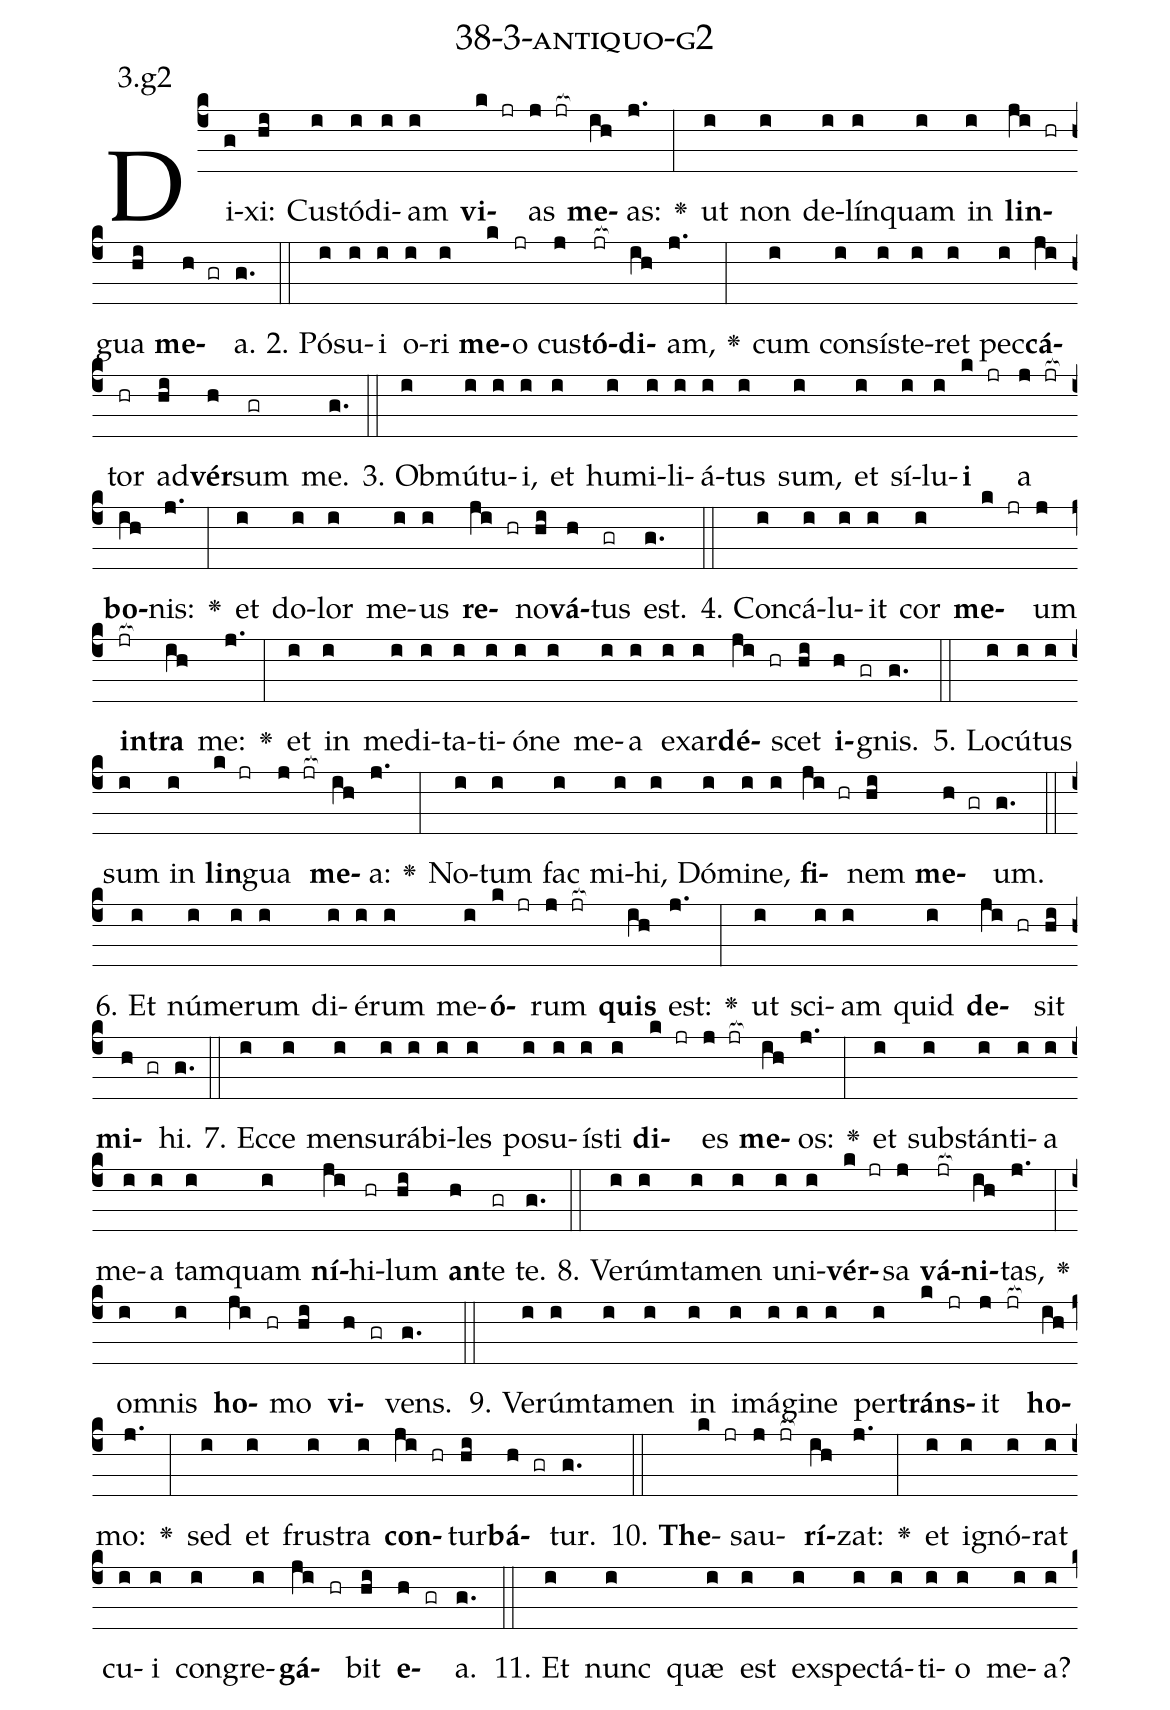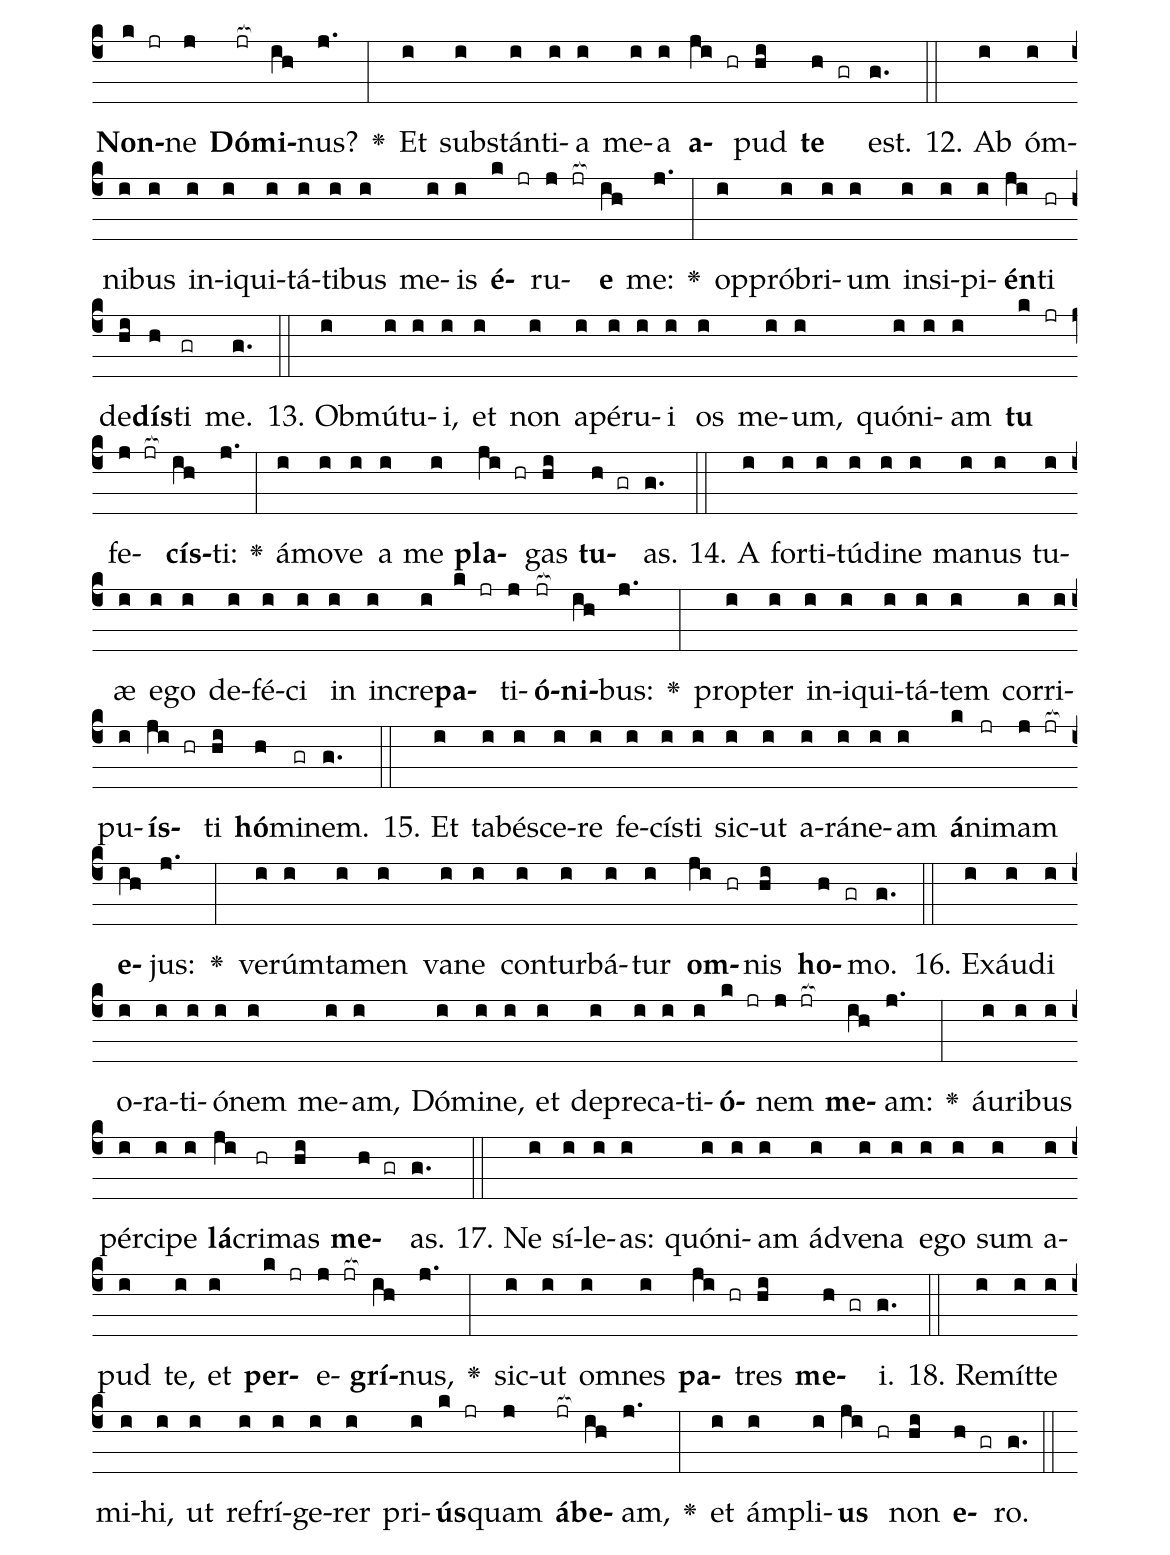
name: 38-3-antiquo-g2;
annotation: 3.g2;
%%
(c4)Di(g)xi:(hi) Cus(i)tó(i)di(i)am(i) <b>vi</b>(k jr)as(j jr[ocb:1{]) <b>me</b>(ih[ocb:0}])as:(j.) <v>\greheightstar</v>(:) ut(i) non(i) de(i)lín(i)quam(i) in(i) <b>lin</b>(ji hr)gua(hi) <b>me</b>(h gr)a.(g.) (::)
2. Pó(i)su(i)i(i) o(i)ri(i) <b>me</b>(k)o(jr) cus(j)<b>tó</b>(jr[ocb:1{])<b>di</b>(ih[ocb:0}])am,(j.) <v>\greheightstar</v>(:) cum(i) con(i)sís(i)te(i)ret(i) pec(i)<b>cá</b>(ji)tor(hr) ad(hi)<b>vér</b>(h)sum(gr) me.(g.) (::)
3. Ob(i)mú(i)tu(i)i,(i) et(i) hu(i)mi(i)li(i)á(i)tus(i) sum,(i) et(i) sí(i)lu(i)<b>i</b>(k jr) a(j jr[ocb:1{]) <b>bo</b>(ih[ocb:0}])nis:(j.) <v>\greheightstar</v>(:) et(i) do(i)lor(i) me(i)us(i) <b>re</b>(ji hr)no(hi)<b>vá</b>(h)tus(gr) est.(g.) (::)
4. Con(i)cá(i)lu(i)it(i) cor(i) <b>me</b>(k jr)um(j) <b>in</b>(jr[ocb:1{])<b>tra</b>(ih[ocb:0}]) me:(j.) <v>\greheightstar</v>(:) et(i) in(i) me(i)di(i)ta(i)ti(i)ó(i)ne(i) me(i)a(i) ex(i)ar(i)<b>dé</b>(ji hr)scet(hi) <b>i</b>(h gr)gnis.(g.) (::)
5. Lo(i)cú(i)tus(i) sum(i) in(i) <b>lin</b>(k jr)gua(j jr[ocb:1{]) <b>me</b>(ih[ocb:0}])a:(j.) <v>\greheightstar</v>(:) No(i)tum(i) fac(i) mi(i)hi,(i) Dó(i)mi(i)ne,(i) <b>fi</b>(ji hr)nem(hi) <b>me</b>(h gr)um.(g.) (::)
6. Et(i) nú(i)me(i)rum(i) di(i)é(i)rum(i) me(i)<b>ó</b>(k jr)rum(j jr[ocb:1{]) <b>quis</b>(ih[ocb:0}]) est:(j.) <v>\greheightstar</v>(:) ut(i) sci(i)am(i) quid(i) <b>de</b>(ji hr)sit(hi) <b>mi</b>(h gr)hi.(g.) (::)
7. Ec(i)ce(i) men(i)su(i)rá(i)bi(i)les(i) po(i)su(i)ís(i)ti(i) <b>di</b>(k jr)es(j jr[ocb:1{]) <b>me</b>(ih[ocb:0}])os:(j.) <v>\greheightstar</v>(:) et(i) sub(i)stán(i)ti(i)a(i) me(i)a(i) tam(i)quam(i) <b>ní</b>(ji)hi(hr)lum(hi) <b>an</b>(h)te(gr) te.(g.) (::)
8. Ve(i)rúm(i)ta(i)men(i) u(i)ni(i)<b>vér</b>(k jr)sa(j) <b>vá</b>(jr[ocb:1{])<b>ni</b>(ih[ocb:0}])tas,(j.) <v>\greheightstar</v>(:) om(i)nis(i) <b>ho</b>(ji hr)mo(hi) <b>vi</b>(h gr)vens.(g.) (::)
9. Ve(i)rúm(i)ta(i)men(i) in(i) i(i)má(i)gi(i)ne(i) per(i)<b>tráns</b>(k jr)it(j jr[ocb:1{]) <b>ho</b>(ih[ocb:0}])mo:(j.) <v>\greheightstar</v>(:) sed(i) et(i) frus(i)tra(i) <b>con</b>(ji hr)tur(hi)<b>bá</b>(h gr)tur.(g.) (::)
10. <b>The</b>(k jr)sau(j jr[ocb:1{])<b>rí</b>(ih[ocb:0}])zat:(j.) <v>\greheightstar</v>(:) et(i) i(i)gnó(i)rat(i) cu(i)i(i) con(i)gre(i)<b>gá</b>(ji hr)bit(hi) <b>e</b>(h gr)a.(g.) (::)
11. Et(i) nunc(i) quæ(i) est(i) ex(i)spec(i)tá(i)ti(i)o(i) me(i)a?(i) <b>Non</b>(k jr)ne(j) <b>Dó</b>(jr[ocb:1{])<b>mi</b>(ih[ocb:0}])nus?(j.) <v>\greheightstar</v>(:) Et(i) sub(i)stán(i)ti(i)a(i) me(i)a(i) <b>a</b>(ji hr)pud(hi) <b>te</b>(h gr) est.(g.) (::)
12. Ab(i) óm(i)ni(i)bus(i) in(i)i(i)qui(i)tá(i)ti(i)bus(i) me(i)is(i) <b>é</b>(k jr)ru(j jr[ocb:1{])<b>e</b>(ih[ocb:0}]) me:(j.) <v>\greheightstar</v>(:) op(i)pró(i)bri(i)um(i) in(i)si(i)pi(i)<b>én</b>(ji)ti(hr) de(hi)<b>dís</b>(h)ti(gr) me.(g.) (::)
13. Ob(i)mú(i)tu(i)i,(i) et(i) non(i) a(i)pé(i)ru(i)i(i) os(i) me(i)um,(i) quón(i)i(i)am(i) <b>tu</b>(k jr) fe(j jr[ocb:1{])<b>cís</b>(ih[ocb:0}])ti:(j.) <v>\greheightstar</v>(:) á(i)mo(i)ve(i) a(i) me(i) <b>pla</b>(ji hr)gas(hi) <b>tu</b>(h gr)as.(g.) (::)
14. A(i) for(i)ti(i)tú(i)di(i)ne(i) ma(i)nus(i) tu(i)æ(i) e(i)go(i) de(i)fé(i)ci(i) in(i) in(i)cre(i)<b>pa</b>(k jr)ti(j)<b>ó</b>(jr[ocb:1{])<b>ni</b>(ih[ocb:0}])bus:(j.) <v>\greheightstar</v>(:) prop(i)ter(i) in(i)i(i)qui(i)tá(i)tem(i) cor(i)ri(i)pu(i)<b>ís</b>(ji hr)ti(hi) <b>hó</b>(h)mi(gr)nem.(g.) (::)
15. Et(i) ta(i)bé(i)sce(i)re(i) fe(i)cís(i)ti(i) sic(i)ut(i) a(i)rá(i)ne(i)am(i) <b>á</b>(k)ni(jr)mam(j jr[ocb:1{]) <b>e</b>(ih[ocb:0}])jus:(j.) <v>\greheightstar</v>(:) ve(i)rúm(i)ta(i)men(i) va(i)ne(i) con(i)tur(i)bá(i)tur(i) <b>om</b>(ji hr)nis(hi) <b>ho</b>(h gr)mo.(g.) (::)
16. Ex(i)áu(i)di(i) o(i)ra(i)ti(i)ó(i)nem(i) me(i)am,(i) Dó(i)mi(i)ne,(i) et(i) de(i)pre(i)ca(i)ti(i)<b>ó</b>(k jr)nem(j jr[ocb:1{]) <b>me</b>(ih[ocb:0}])am:(j.) <v>\greheightstar</v>(:) áu(i)ri(i)bus(i) pér(i)ci(i)pe(i) <b>lá</b>(ji)cri(hr)mas(hi) <b>me</b>(h gr)as.(g.) (::)
17. Ne(i) sí(i)le(i)as:(i) quón(i)i(i)am(i) ád(i)ve(i)na(i) e(i)go(i) sum(i) a(i)pud(i) te,(i) et(i) <b>per</b>(k jr)e(j jr[ocb:1{])<b>grí</b>(ih[ocb:0}])nus,(j.) <v>\greheightstar</v>(:) sic(i)ut(i) om(i)nes(i) <b>pa</b>(ji hr)tres(hi) <b>me</b>(h gr)i.(g.) (::)
18. Re(i)mít(i)te(i) mi(i)hi,(i) ut(i) re(i)frí(i)ge(i)rer(i) pri(i)<b>ús</b>(k jr)quam(j) <b>á</b>(jr[ocb:1{])<b>be</b>(ih[ocb:0}])am,(j.) <v>\greheightstar</v>(:) et(i) ám(i)pli(i)<b>us</b>(ji hr) non(hi) <b>e</b>(h gr)ro.(g.) (::)
